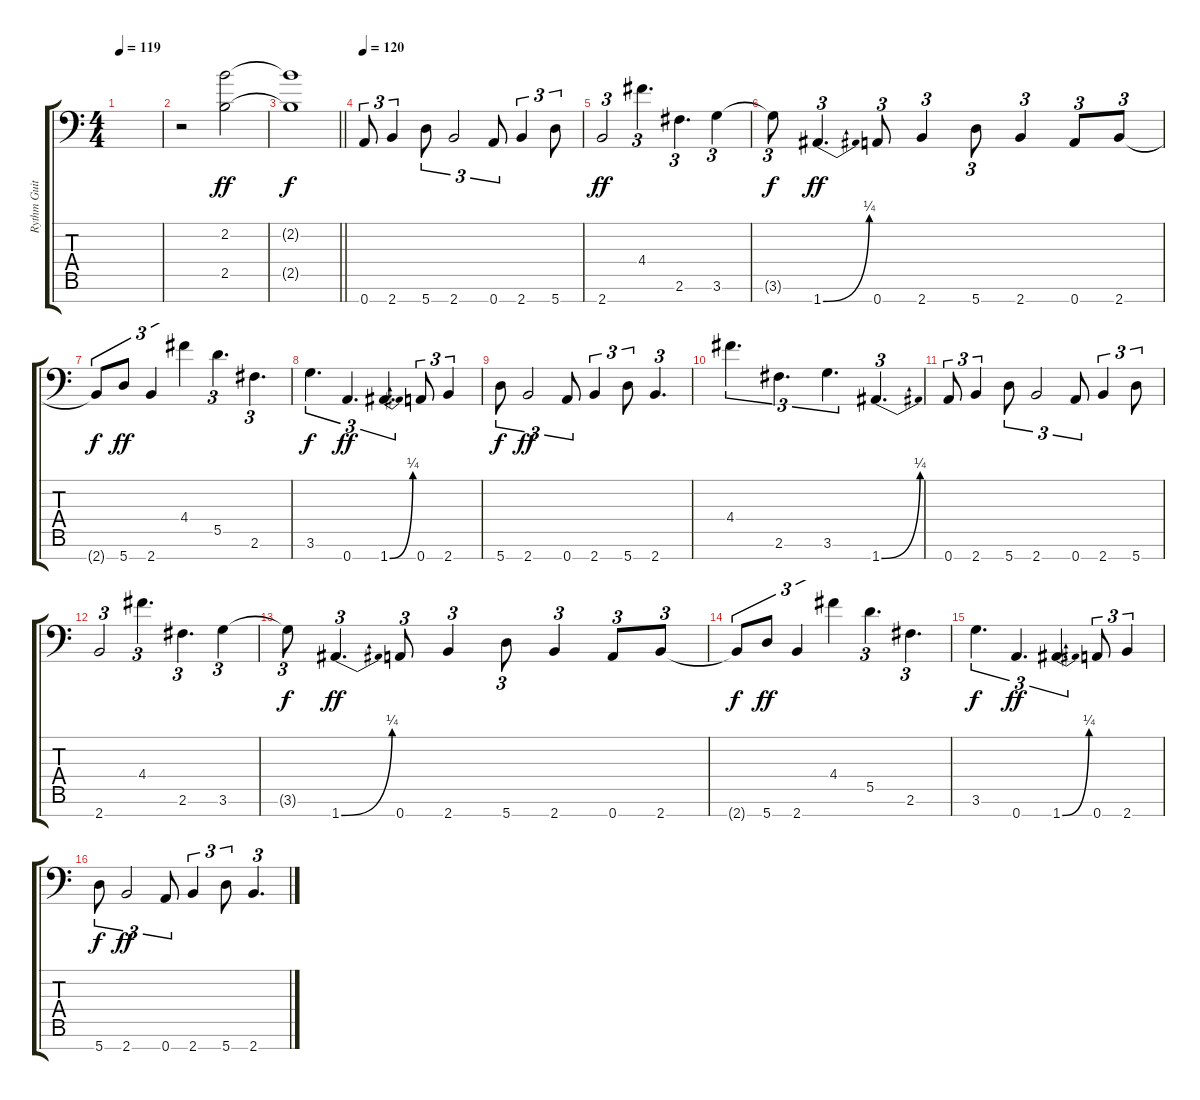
\track ("Rythm Guitar #1" "Rythm Guit") {instrument distortionguitar}
\staff {score tabs}
\tuning (D4 A3 E3 D3 A2 E2 A1) {hide}
\ts (4 4)
\tempo 119
\clef f4
\ks c
|
r.2 (2.2 2.5).2{dy ff volume 16} |
\barLineRight lightlight
(2.2{t} 2.5{t}).1{dy f} |
\section ("" "")
\tempo 120
0.7.8{tu (3 2) volume 16} 2.7.4{tu (3 2)} 5.7.8{tu (3 2)} 2.7.2{tu (3 2)} 0.7.8{tu (3 2)} 2.7.4{tu (3 2)} 5.7.8{tu (3 2)} |
2.7.2{tu (3 2) dy ff} 4.4.4{d tu (3 2)} 2.6.4{d tu (3 2)} 3.6.4{tu (3 2)} |
3.6{t}.8{tu (3 2) dy f} 1.7{be (bend 0 0 60 1)}.4{d tu (3 2) dy ff} 0.7.8{tu (3 2)} 2.7.4{tu (3 2)} 5.7.8{tu (3 2)} 2.7.4{tu (3 2)} 0.7.8{tu (3 2)} 2.7.8{tu (3 2)} |
2.7{t}.8{tu (3 2) dy f} 5.7.8{tu (3 2) dy ff} 2.7.4{tu (3 2)} 4.4.4{tu (3 2)} 5.5.4{d tu (3 2)} 2.6.4{d tu (3 2)} |
3.6.4{d tu (3 2) dy f} 0.7.4{d tu (3 2) dy ff} 1.7{be (bend 0 0 60 1)}.4{d tu (3 2)} 0.7.8{tu (3 2)} 2.7.4{tu (3 2)} |
5.7.8{tu (3 2) dy f} 2.7.2{tu (3 2) dy ff} 0.7.8{tu (3 2)} 2.7.4{tu (3 2)} 5.7.8{tu (3 2)} 2.7.4{d tu (3 2)} |
4.4.4{d tu (3 2)} 2.6.4{d tu (3 2)} 3.6.4{d tu (3 2)} 1.7{be (bend 0 0 60 1)}.4{d tu (3 2)} |
0.7.8{tu (3 2)} 2.7.4{tu (3 2)} 5.7.8{tu (3 2)} 2.7.2{tu (3 2)} 0.7.8{tu (3 2)} 2.7.4{tu (3 2)} 5.7.8{tu (3 2)} |
2.7.2{tu (3 2)} 4.4.4{d tu (3 2)} 2.6.4{d tu (3 2)} 3.6.4{tu (3 2)} |
3.6{t}.8{tu (3 2) dy f} 1.7{be (bend 0 0 60 1)}.4{d tu (3 2) dy ff} 0.7.8{tu (3 2)} 2.7.4{tu (3 2)} 5.7.8{tu (3 2)} 2.7.4{tu (3 2)} 0.7.8{tu (3 2)} 2.7.8{tu (3 2)} |
2.7{t}.8{tu (3 2) dy f} 5.7.8{tu (3 2) dy ff} 2.7.4{tu (3 2)} 4.4.4{tu (3 2)} 5.5.4{d tu (3 2)} 2.6.4{d tu (3 2)} |
3.6.4{d tu (3 2) dy f} 0.7.4{d tu (3 2) dy ff} 1.7{be (bend 0 0 60 1)}.4{d tu (3 2)} 0.7.8{tu (3 2)} 2.7.4{tu (3 2)} |
5.7.8{tu (3 2) dy f} 2.7.2{tu (3 2) dy ff} 0.7.8{tu (3 2)} 2.7.4{tu (3 2)} 5.7.8{tu (3 2)} 2.7.4{d tu (3 2)}
